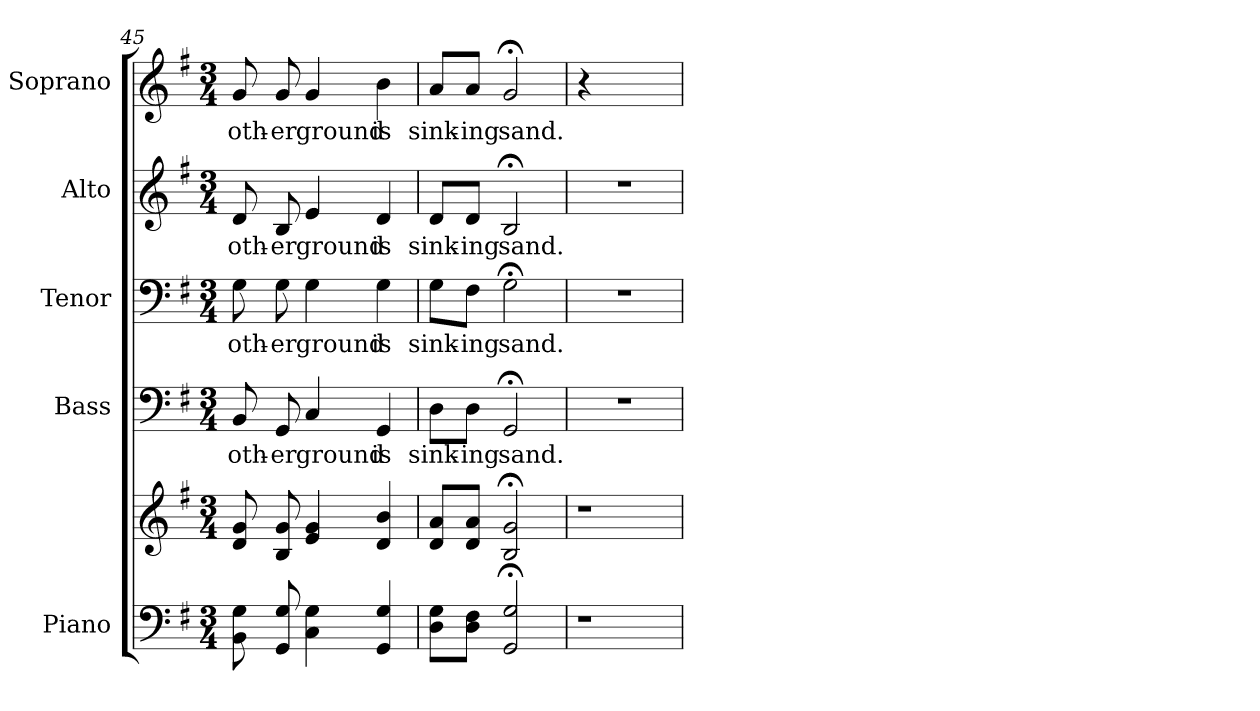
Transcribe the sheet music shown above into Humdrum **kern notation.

**kern	**kern	**kern	**text	**kern	**text	**kern	**text	**kern	**text
*part5	*part5	*part4	*part4	*part3	*part3	*part2	*part2	*part1	*part1
*staff6	*staff5	*staff4	*staff4	*staff3	*staff3	*staff2	*staff2	*staff1	*staff1
*I"Piano	*	*I"Bass	*	*I"Tenor	*	*I"Alto	*	*I"Soprano	*
*I'Pno.	*	*I'B.	*	*I'T.	*	*I'A.	*	*I'S.	*
!!LO:PB:g=z
*clefF4	*clefG2	*clefF4	*	*clefF4	*	*clefG2	*	*clefG2	*
*k[f#]	*k[f#]	*k[f#]	*	*k[f#]	*	*k[f#]	*	*k[f#]	*
*G:	*G:	*G:	*	*G:	*	*G:	*	*G:	*
*M3/4	*M3/4	*M3/4	*	*M3/4	*	*M3/4	*	*M3/4	*
=45	=45	=45	=45	=45	=45	=45	=45	=45	=45
!	!	!	!LO:LY:b:color=#000000	!	!	!	!	!	!
!	!	!	!	!	!LO:LY:b:color=#000000	!	!	!	!
!	!	!	!	!	!	!	!LO:LY:b:color=#000000	!	!
!	!	!	!	!	!	!	!	!	!LO:LY:b:color=#000000
8BBi\ 8Gi	8di/ 8gi	8BBi/	oth-	8Gi\	oth-	8di/	oth-	8gi/	oth-
!	!	!	!LO:LY:b:color=#000000	!	!	!	!	!	!
!	!	!	!	!	!LO:LY:b:color=#000000	!	!	!	!
!	!	!	!	!	!	!	!LO:LY:b:color=#000000	!	!
!	!	!	!	!	!	!	!	!	!LO:LY:b:color=#000000
8GGi/ 8Gi	8Bi/ 8gi	8GGi/	-er	8Gi\	-er	8Bi/	-er	8gi/	-er
!	!	!	!LO:LY:b:color=#000000	!	!	!	!	!	!
!	!	!	!	!	!LO:LY:b:color=#000000	!	!	!	!
!	!	!	!	!	!	!	!LO:LY:b:color=#000000	!	!
!	!	!	!	!	!	!	!	!	!LO:LY:b:color=#000000
4Ci\ 4Gi	4ei/ 4gi	4Ci/	ground	4Gi\	ground	4ei/	ground	4gi/	ground
!	!	!	!LO:LY:b:color=#000000	!	!	!	!	!	!
!	!	!	!	!	!LO:LY:b:color=#000000	!	!	!	!
!	!	!	!	!	!	!	!LO:LY:b:color=#000000	!	!
!	!	!	!	!	!	!	!	!	!LO:LY:b:color=#000000
4GGi/ 4Gi	4di/ 4bi	4GGi/	is	4Gi\	is	4di/	is	4bi\	is
=46	=46	=46	=46	=46	=46	=46	=46	=46	=46
!	!	!	!LO:LY:b:color=#000000	!	!	!	!	!	!
!	!	!	!	!	!LO:LY:b:color=#000000	!	!	!	!
!	!	!	!	!	!	!	!LO:LY:b:color=#000000	!	!
!	!	!	!	!	!	!	!	!	!LO:LY:b:color=#000000
8Di\ 8GiL	8di/ 8aiL	8Di\L	sink-	8Gi\L	sink-	8di/L	sink-	8ai/L	sink-
!	!	!	!LO:LY:b:color=#000000	!	!	!	!	!	!
!	!	!	!	!	!LO:LY:b:color=#000000	!	!	!	!
!	!	!	!	!	!	!	!LO:LY:b:color=#000000	!	!
!	!	!	!	!	!	!	!	!	!LO:LY:b:color=#000000
8Di\ 8F#iJ	8di/ 8aiJ	8Di\J	-ing	8F#i\J	-ing	8di/J	-ing	8ai/J	-ing
!	!	!	!LO:LY:b:color=#000000	!	!	!	!	!	!
!	!	!	!	!	!LO:LY:b:color=#000000	!	!	!	!
!	!	!	!	!	!	!	!LO:LY:b:color=#000000	!	!
!	!	!	!	!	!	!	!	!	!LO:LY:b:color=#000000
2GGi/; 2Gi;	2Bi/; 2gi;	2GG;i/	sand.	2G;i\	sand.	2B;i/	sand.	2g;i/	sand.
!!LO:PB:g=z
=47	=47	=47	=47	=47	=47	=47	=47	=47	=47
!LO:N:vis=1	!LO:N:vis=1	!LO:N:vis=1	!	!LO:N:vis=1	!	!LO:N:vis=1	!	!	!
4r	4r	2.r	.	2.r	.	2.r	.	4r	.
2ryy	2ryy	.	.	.	.	.	.	2ryy	.
=	=	=	=	=	=	=	=	=	=
*-	*-	*-	*-	*-	*-	*-	*-	*-	*-
